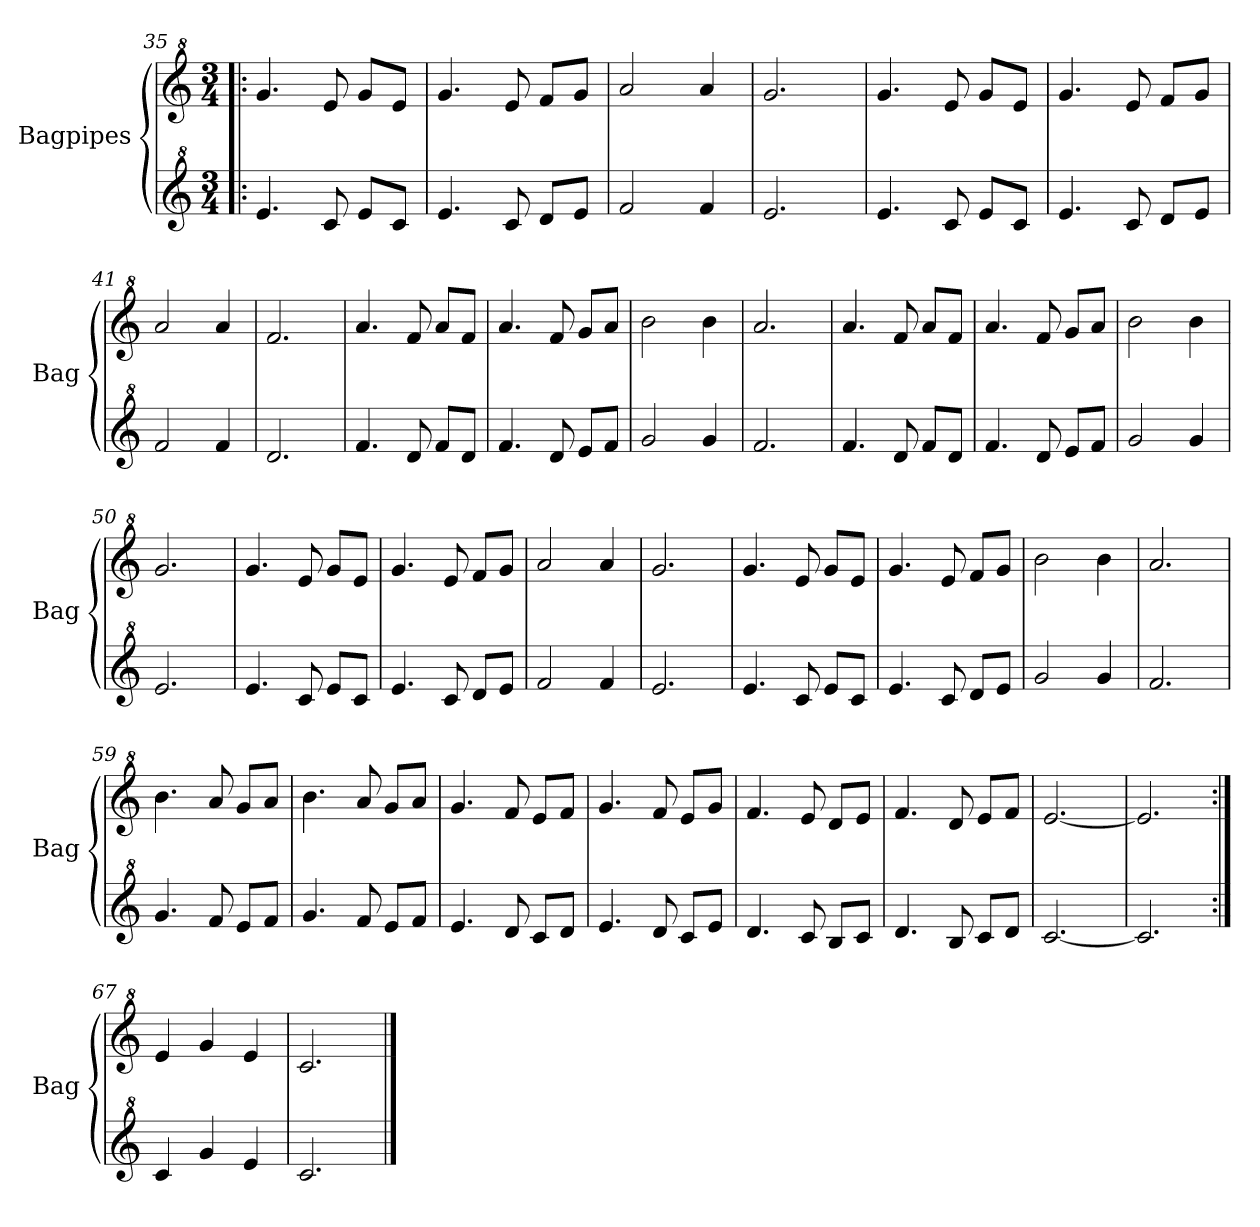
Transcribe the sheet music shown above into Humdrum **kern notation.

**kern	**kern
*part2	*part1
*staff2	*staff1
*I"Bagpipes	*I"Bagpipes
*I'Bag	*I'Bag
*clefG^2	*clefG^2
*k[]	*k[]
*C:	*C:
*M3/4	*M3/4
=35!|:	=35!|:
4.ee/	4.gg/
8cc/	8ee/
8ee/L	8gg/L
8cc/J	8ee/J
=36	=36
4.ee/	4.gg/
8cc/	8ee/
8dd/L	8ff/L
8ee/J	8gg/J
=37	=37
2ff/	2aa/
4ff/	4aa/
=38	=38
2.ee/	2.gg/
=39	=39
4.ee/	4.gg/
8cc/	8ee/
8ee/L	8gg/L
8cc/J	8ee/J
=40	=40
4.ee/	4.gg/
8cc/	8ee/
8dd/L	8ff/L
8ee/J	8gg/J
=41	=41
2ff/	2aa/
4ff/	4aa/
=42	=42
2.dd/	2.ff/
!!LO:LB:g=z
=43	=43
4.ff/	4.aa/
8dd/	8ff/
8ff/L	8aa/L
8dd/J	8ff/J
=44	=44
4.ff/	4.aa/
8dd/	8ff/
8ee/L	8gg/L
8ff/J	8aa/J
=45	=45
2gg/	2bb\
4gg/	4bb\
=46	=46
2.ff/	2.aa/
=47	=47
4.ff/	4.aa/
8dd/	8ff/
8ff/L	8aa/L
8dd/J	8ff/J
=48	=48
4.ff/	4.aa/
8dd/	8ff/
8ee/L	8gg/L
8ff/J	8aa/J
=49	=49
2gg/	2bb\
4gg/	4bb\
=50	=50
2.ee/	2.gg/
=51	=51
4.ee/	4.gg/
8cc/	8ee/
8ee/L	8gg/L
8cc/J	8ee/J
=52	=52
4.ee/	4.gg/
8cc/	8ee/
8dd/L	8ff/L
8ee/J	8gg/J
=53	=53
2ff/	2aa/
4ff/	4aa/
=54	=54
2.ee/	2.gg/
!!LO:LB:g=z
=55	=55
4.ee/	4.gg/
8cc/	8ee/
8ee/L	8gg/L
8cc/J	8ee/J
=56	=56
4.ee/	4.gg/
8cc/	8ee/
8dd/L	8ff/L
8ee/J	8gg/J
=57	=57
2gg/	2bb\
4gg/	4bb\
=58	=58
2.ff/	2.aa/
=59	=59
4.gg/	4.bb\
8ff/	8aa/
8ee/L	8gg/L
8ff/J	8aa/J
=60	=60
4.gg/	4.bb\
8ff/	8aa/
8ee/L	8gg/L
8ff/J	8aa/J
=61	=61
4.ee/	4.gg/
8dd/	8ff/
8cc/L	8ee/L
8dd/J	8ff/J
=62	=62
4.ee/	4.gg/
8dd/	8ff/
8cc/L	8ee/L
8ee/J	8gg/J
=63	=63
4.dd/	4.ff/
8cc/	8ee/
8b/L	8dd/L
8cc/J	8ee/J
!!LO:LB:g=z
=64	=64
4.dd/	4.ff/
8b/	8dd/
8cc/L	8ee/L
8dd/J	8ff/J
=65	=65
[2.cc/	[2.ee/
=66	=66
2.cc/]	2.ee/]
=67:|!	=67:|!
4cc/	4ee/
4gg/	4gg/
4ee/	4ee/
=68	=68
2.cc/	2.cc/
==	==
*-	*-
